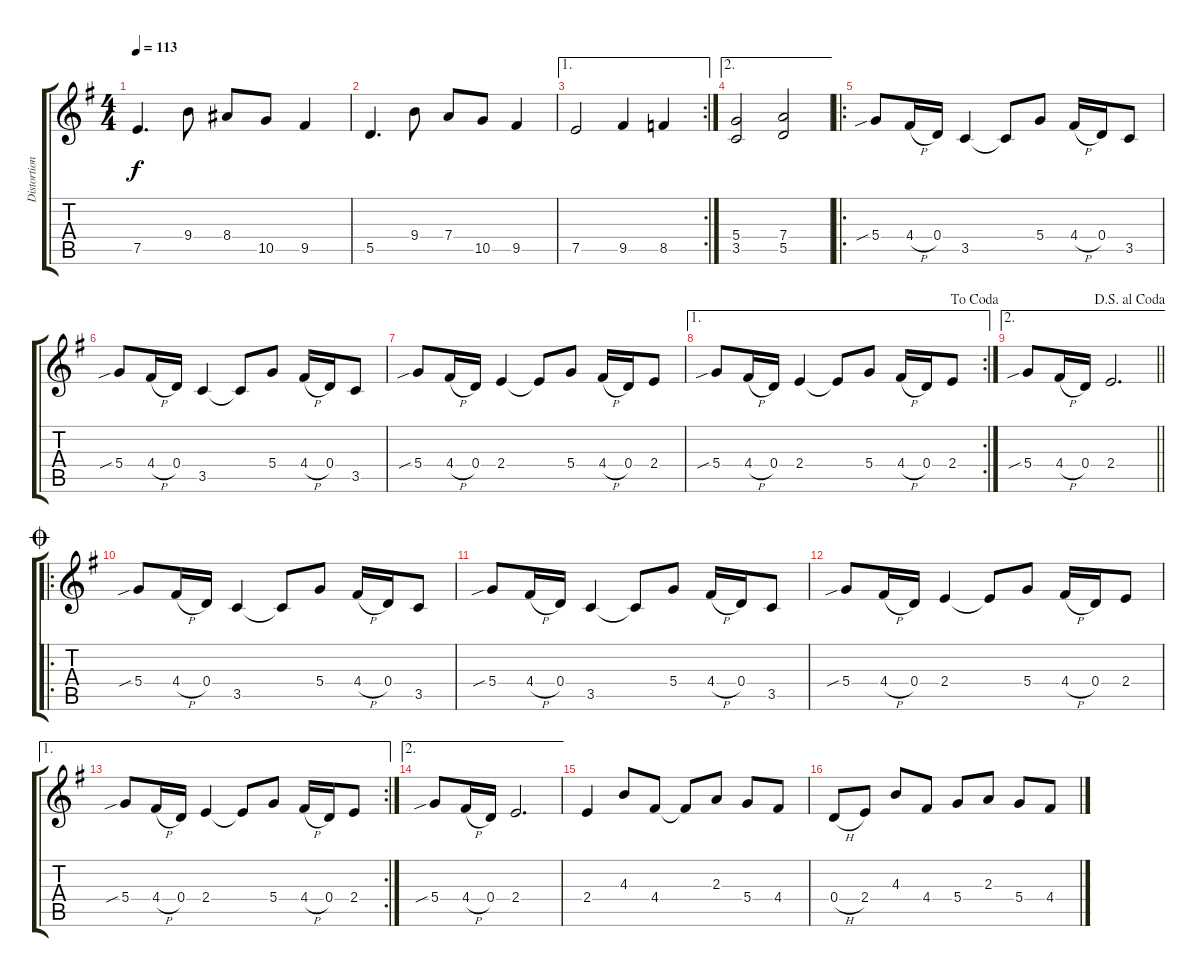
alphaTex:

\track ("Distortion Guitar" "Distortion") {instrument distortionguitar}
\staff {score tabs}
\tuning (E4 B3 G3 D3 A2 E2) {hide}
\ts (4 4)
\tempo 113
\clef g2
\ks g
7.5.4{d dy f} 9.4.8 8.4.8 10.5.8 9.5.4 |
5.5.4{d} 9.4.8 7.4.8 10.5.8 9.5.4 |
\ae 1
\rc 2
7.5.2 9.5.4 8.5.4 |
\ae 2
(5.4 3.5).2 (7.4 5.5).2 |
\ro
5.4{sib}.8 4.4{h}.16 0.4.16 3.5.4 3.5{t}.8 5.4.8 4.4{h}.16 0.4.16 3.5.8 |
5.4{sib}.8 4.4{h}.16 0.4.16 3.5.4 3.5{t}.8 5.4.8 4.4{h}.16 0.4.16 3.5.8 |
5.4{sib}.8 4.4{h}.16 0.4.16 2.4.4 2.4{t}.8 5.4.8 4.4{h}.16 0.4.16 2.4.8 |
\ae 1
\rc 2
\jump dacoda
5.4{sib}.8 4.4{h}.16 0.4.16 2.4.4 2.4{t}.8 5.4.8 4.4{h}.16 0.4.16 2.4.8 |
\ae 2
\jump dalsegnoalcoda
\barLineRight lightlight
5.4{sib}.8 4.4{h}.16 0.4.16 2.4.2{d} |
\ro
\jump coda
5.4{sib}.8 4.4{h}.16 0.4.16 3.5.4 3.5{t}.8 5.4.8 4.4{h}.16 0.4.16 3.5.8 |
5.4{sib}.8 4.4{h}.16 0.4.16 3.5.4 3.5{t}.8 5.4.8 4.4{h}.16 0.4.16 3.5.8 |
5.4{sib}.8 4.4{h}.16 0.4.16 2.4.4 2.4{t}.8 5.4.8 4.4{h}.16 0.4.16 2.4.8 |
\ae 1
\rc 2
5.4{sib}.8 4.4{h}.16 0.4.16 2.4.4 2.4{t}.8 5.4.8 4.4{h}.16 0.4.16 2.4.8 |
\ae 2
5.4{sib}.8 4.4{h}.16 0.4.16 2.4.2{d} |
2.4.4 4.3.8 4.4.8 4.4{t}.8 2.3.8 5.4.8 4.4.8 |
0.4{h}.8 2.4.8 4.3.8 4.4.8 5.4.8 2.3.8 5.4.8 4.4.8
